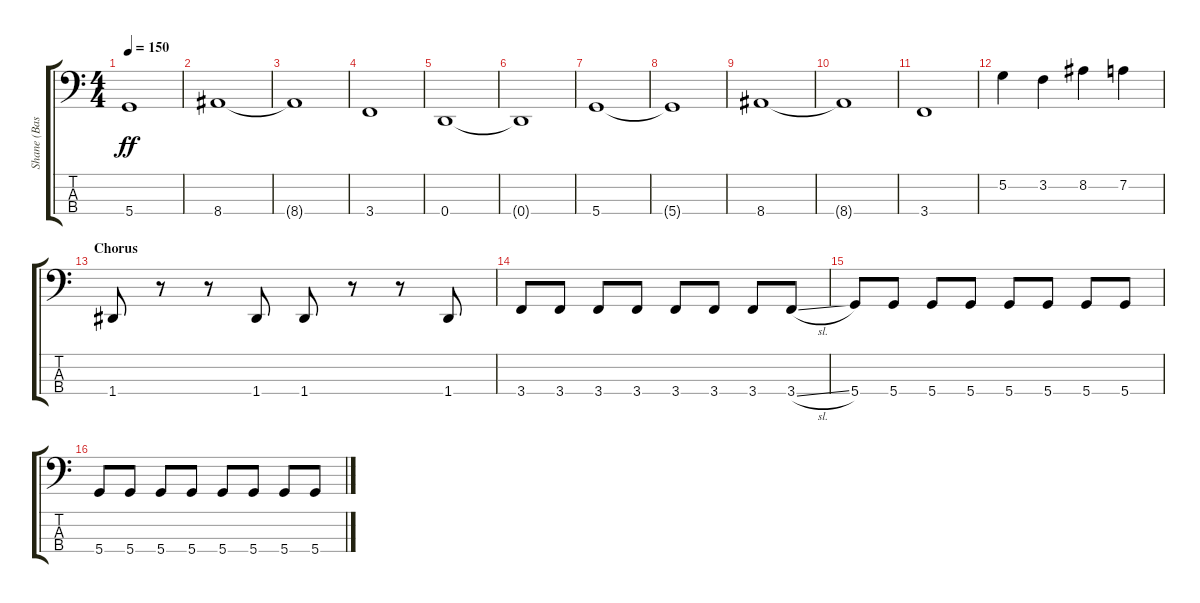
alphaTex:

\track ("Shane (Bass)" "Shane (Bas") {instrument electricbassfinger}
\staff {score tabs}
\tuning (G2 D2 A1 D1) {hide}
\ts (4 4)
\tempo 150
\clef f4
\ks c
5.4{t}.1{dy ff} |
8.4.1 |
8.4{t}.1 |
3.4.1 |
0.4.1 |
0.4{t}.1 |
5.4.1 |
5.4{t}.1 |
8.4.1 |
8.4{t}.1 |
3.4.1 |
5.2.4 3.2.4 8.2.4 7.2.4 |
\section ("" "Chorus")
1.4.8 r.8 r.8 1.4.8 1.4.8 r.8 r.8 1.4.8 |
3.4.8 3.4.8 3.4.8 3.4.8 3.4.8 3.4.8 3.4.8 3.4{sl}.8 |
5.4.8 5.4.8 5.4.8 5.4.8 5.4.8 5.4.8 5.4.8 5.4.8 |
5.4.8 5.4.8 5.4.8 5.4.8 5.4.8 5.4.8 5.4.8 5.4.8
